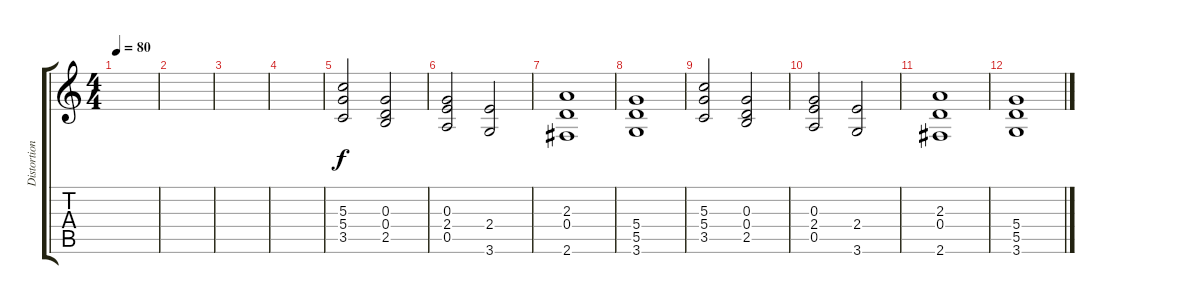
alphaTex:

\track ("Distortion" "Distortion") {instrument distortionguitar}
\staff {score tabs}
\tuning (E4 B3 G3 D3 A2 E2) {hide}
\ts (4 4)
\tempo 80
\clef g2
\ks c
|
|
|
|
(5.3 5.4 3.5).2 (0.3 0.4 2.5).2 |
(0.3 2.4 0.5).2 (2.4 3.6).2 |
(2.3 0.4 2.6).1 |
(5.4 5.5 3.6).1 |
(5.3 5.4 3.5).2 (0.3 0.4 2.5).2 |
(0.3 2.4 0.5).2 (2.4 3.6).2 |
(2.3 0.4 2.6).1 |
(5.4 5.5 3.6).1
